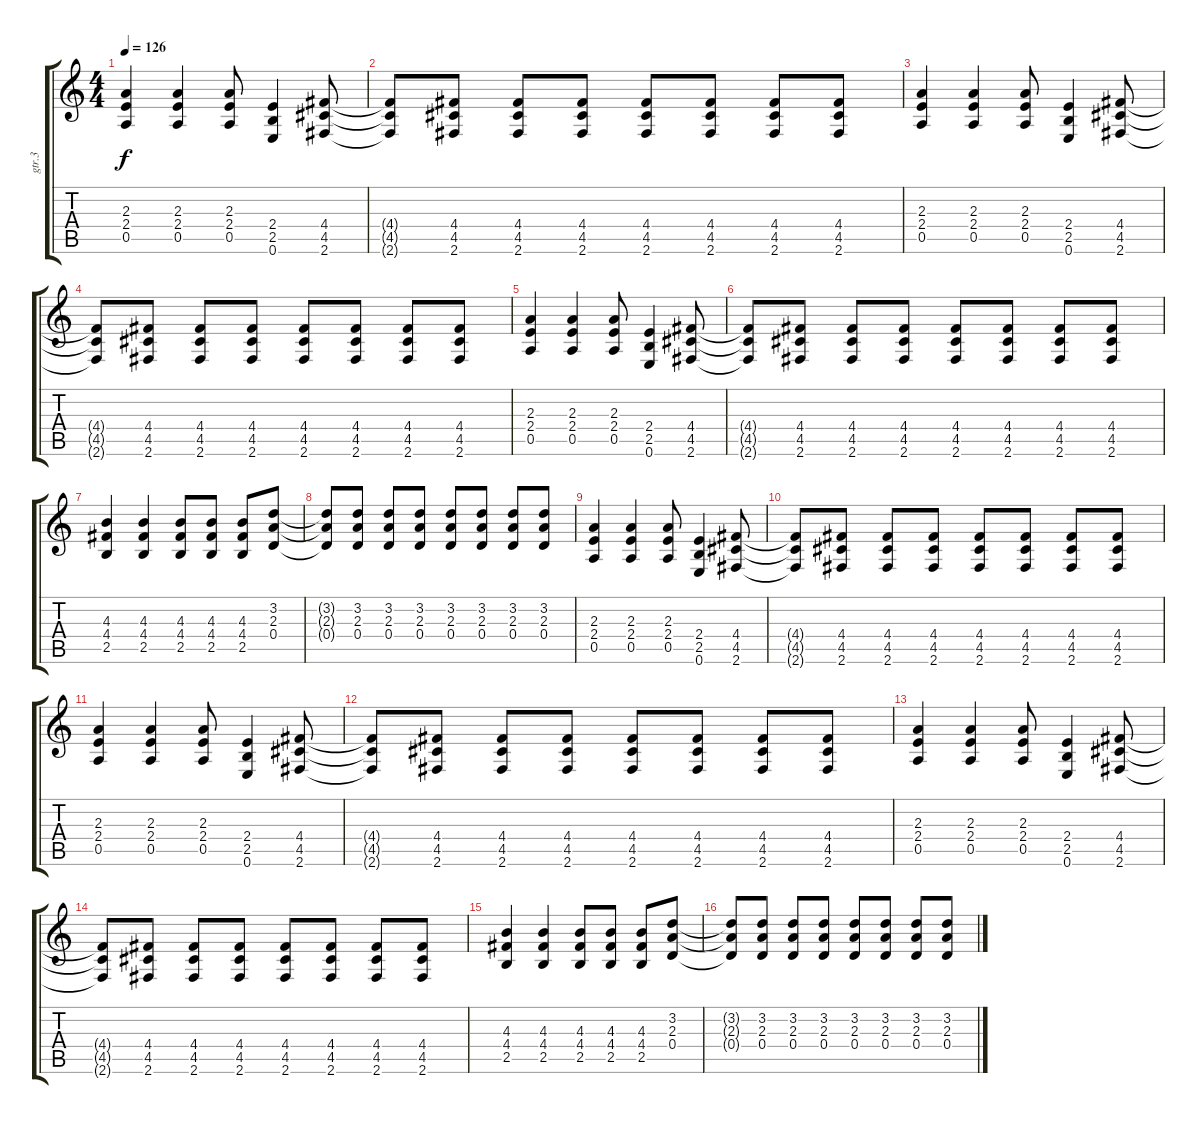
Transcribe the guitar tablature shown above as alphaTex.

\track ("gtr.3" "gtr.3") {instrument distortionguitar}
\staff {score tabs}
\tuning (E4 B3 G3 D3 A2 E2) {hide}
\ts (4 4)
\tempo 126
\clef g2
\ks c
(2.3 2.4 0.5).4{dy f} (2.3 2.4 0.5).4 (2.3 2.4 0.5).8 (2.4 2.5 0.6).4 (4.4 4.5 2.6).8 |
(4.4{t} 4.5{t} 2.6{t}).8 (4.4 4.5 2.6).8 (4.4 4.5 2.6).8 (4.4 4.5 2.6).8 (4.4 4.5 2.6).8 (4.4 4.5 2.6).8 (4.4 4.5 2.6).8 (4.4 4.5 2.6).8 |
(2.3 2.4 0.5).4 (2.3 2.4 0.5).4 (2.3 2.4 0.5).8 (2.4 2.5 0.6).4 (4.4 4.5 2.6).8 |
(4.4{t} 4.5{t} 2.6{t}).8 (4.4 4.5 2.6).8 (4.4 4.5 2.6).8 (4.4 4.5 2.6).8 (4.4 4.5 2.6).8 (4.4 4.5 2.6).8 (4.4 4.5 2.6).8 (4.4 4.5 2.6).8 |
(2.3 2.4 0.5).4 (2.3 2.4 0.5).4 (2.3 2.4 0.5).8 (2.4 2.5 0.6).4 (4.4 4.5 2.6).8 |
(4.4{t} 4.5{t} 2.6{t}).8 (4.4 4.5 2.6).8 (4.4 4.5 2.6).8 (4.4 4.5 2.6).8 (4.4 4.5 2.6).8 (4.4 4.5 2.6).8 (4.4 4.5 2.6).8 (4.4 4.5 2.6).8 |
(4.3 4.4 2.5).4 (4.3 4.4 2.5).4 (4.3 4.4 2.5).8 (4.3 4.4 2.5).8 (4.3 4.4 2.5).8 (3.2 2.3 0.4).8 |
(3.2{t} 2.3{t} 0.4{t}).8 (3.2 2.3 0.4).8 (3.2 2.3 0.4).8 (3.2 2.3 0.4).8 (3.2 2.3 0.4).8 (3.2 2.3 0.4).8 (3.2 2.3 0.4).8 (3.2 2.3 0.4).8 |
(2.3 2.4 0.5).4 (2.3 2.4 0.5).4 (2.3 2.4 0.5).8 (2.4 2.5 0.6).4 (4.4 4.5 2.6).8 |
(4.4{t} 4.5{t} 2.6{t}).8 (4.4 4.5 2.6).8 (4.4 4.5 2.6).8 (4.4 4.5 2.6).8 (4.4 4.5 2.6).8 (4.4 4.5 2.6).8 (4.4 4.5 2.6).8 (4.4 4.5 2.6).8 |
(2.3 2.4 0.5).4 (2.3 2.4 0.5).4 (2.3 2.4 0.5).8 (2.4 2.5 0.6).4 (4.4 4.5 2.6).8 |
(4.4{t} 4.5{t} 2.6{t}).8 (4.4 4.5 2.6).8 (4.4 4.5 2.6).8 (4.4 4.5 2.6).8 (4.4 4.5 2.6).8 (4.4 4.5 2.6).8 (4.4 4.5 2.6).8 (4.4 4.5 2.6).8 |
(2.3 2.4 0.5).4 (2.3 2.4 0.5).4 (2.3 2.4 0.5).8 (2.4 2.5 0.6).4 (4.4 4.5 2.6).8 |
(4.4{t} 4.5{t} 2.6{t}).8 (4.4 4.5 2.6).8 (4.4 4.5 2.6).8 (4.4 4.5 2.6).8 (4.4 4.5 2.6).8 (4.4 4.5 2.6).8 (4.4 4.5 2.6).8 (4.4 4.5 2.6).8 |
(4.3 4.4 2.5).4 (4.3 4.4 2.5).4 (4.3 4.4 2.5).8 (4.3 4.4 2.5).8 (4.3 4.4 2.5).8 (3.2 2.3 0.4).8 |
(3.2{t} 2.3{t} 0.4{t}).8 (3.2 2.3 0.4).8 (3.2 2.3 0.4).8 (3.2 2.3 0.4).8 (3.2 2.3 0.4).8 (3.2 2.3 0.4).8 (3.2 2.3 0.4).8 (3.2 2.3 0.4).8
